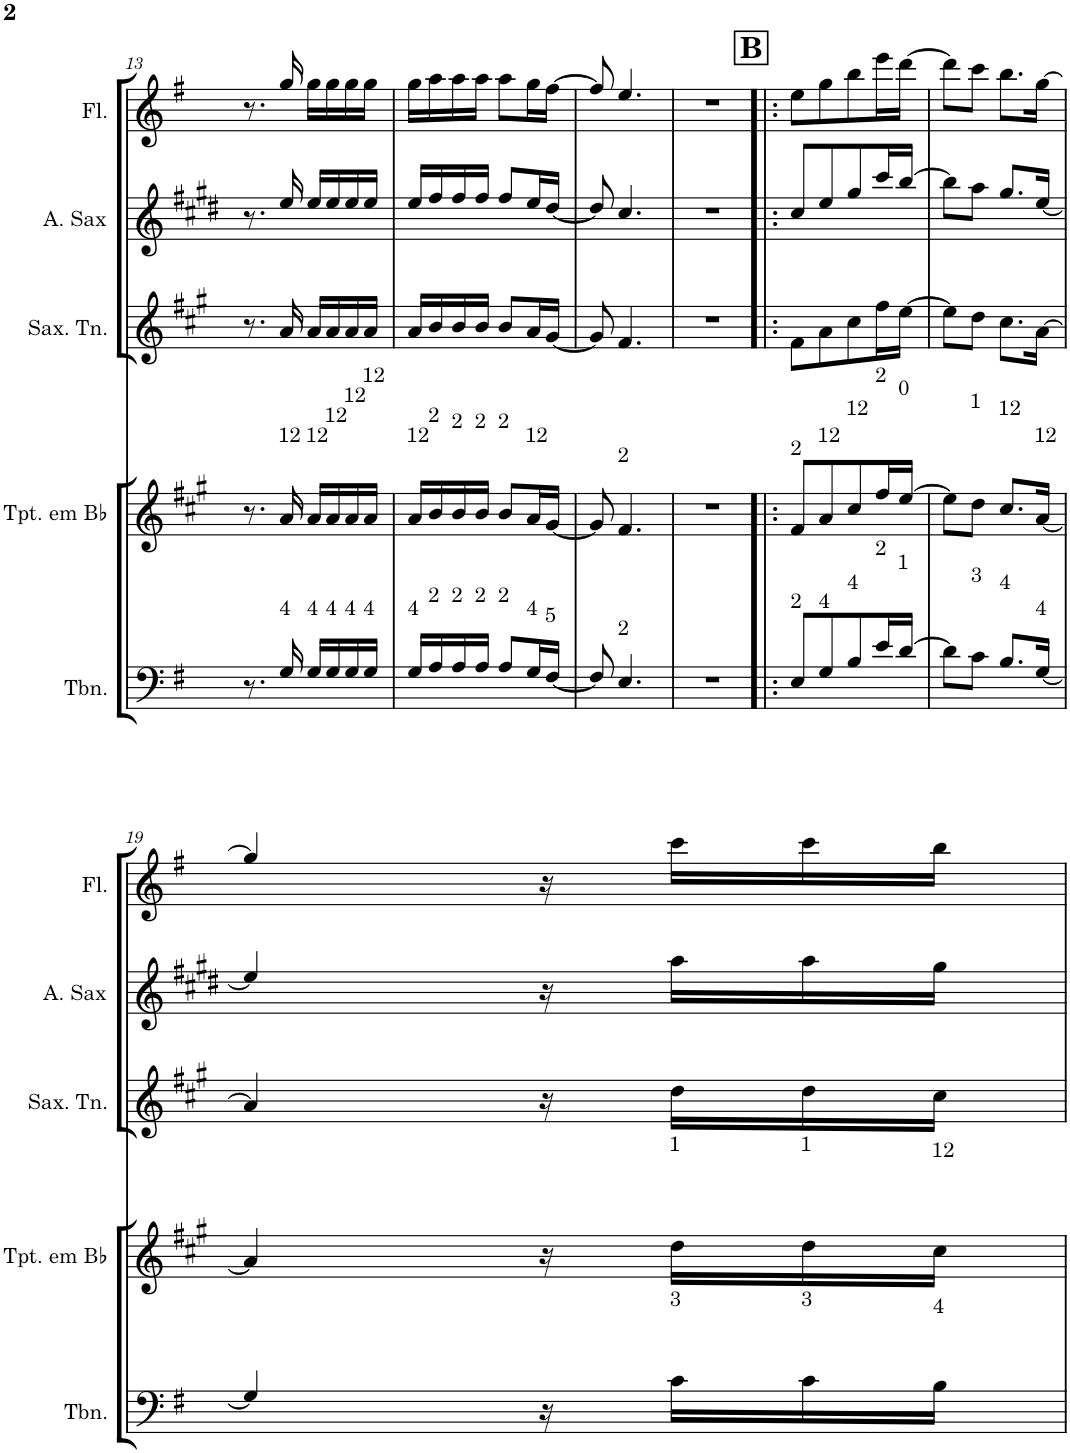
**kern	**kern	**kern	**kern	**kern
*part5	*part4	*part3	*part2	*part1
*staff5	*staff4	*staff3	*staff2	*staff1
*I"Trombone	*I"Trompete em Bb	*I"Saxofone Tenor	*I"Saxofone Alto	*I"Flauta Transversal
*I'Tbn.	*I'Tpt. em Bb	*I'Sax. Tn.	*	*I'Fl.
!!LO:PB:g=z
*clefF4	*clefG2	*clefG2	*clefG2	*clefG2
*	*Trd1c2	*Trd8c14	*Trd5c9	*
*k[f#]	*k[f#c#g#]	*k[f#c#g#]	*k[f#c#g#d#]	*k[f#]
*M2/4	*M2/4	*M2/4	*M2/4	*M2/4
=13	=13	=13	=13	=13
8.r	8.r	8.r	8.r	8.r
!	!LO:TX:a:t=12	!	!	!
!LO:TX:a:t=4	!	!	!	!
16G/	16a/	16a/	16ee/	16gg/
!	!LO:TX:a:t=12	!	!	!
!LO:TX:a:t=4	!	!	!	!
16G/LL	16a/LL	16a/LL	16ee/LL	16gg\LL
!	!LO:TX:a:t=12	!	!	!
!LO:TX:a:t=4	!	!	!	!
16G/	16a/	16a/	16ee/	16gg\
!	!LO:TX:a:t=12	!	!	!
!LO:TX:a:t=4	!	!	!	!
16G/	16a/	16a/	16ee/	16gg\
!	!LO:TX:a:t=12	!	!	!
!LO:TX:a:t=4	!	!	!	!
16G/JJ	16a/JJ	16a/JJ	16ee/JJ	16gg\JJ
=14	=14	=14	=14	=14
!	!LO:TX:a:t=12	!	!	!
!LO:TX:a:t=4	!	!	!	!
16G/LL	16a/LL	16a/LL	16ee/LL	16gg\LL
!	!LO:TX:a:t=2	!	!	!
!LO:TX:a:t=2	!	!	!	!
16A/	16b/	16b/	16ff#/	16aa\
!	!LO:TX:a:t=2	!	!	!
!LO:TX:a:t=2	!	!	!	!
16A/	16b/	16b/	16ff#/	16aa\
!	!LO:TX:a:t=2	!	!	!
!LO:TX:a:t=2	!	!	!	!
16A/JJ	16b/JJ	16b/JJ	16ff#/JJ	16aa\JJ
!	!LO:TX:a:t=2	!	!	!
!LO:TX:a:t=2	!	!	!	!
8A/L	8b/L	8b/L	8ff#/L	8aa\L
!	!LO:TX:a:t=12	!	!	!
!LO:TX:a:t=4	!	!	!	!
16G/L	16a/L	16a/L	16ee/L	16gg\L
!LO:TX:a:t=5	!	!	!	!
[16F#/JJ	[16g#/JJ	[16g#/JJ	[16dd#/JJ	[16ff#\JJ
=15	=15	=15	=15	=15
8F#/]	8g#/]	8g#/]	8dd#/]	8ff#/]
!	!LO:TX:a:t=2	!	!	!
!LO:TX:a:t=2	!	!	!	!
4.E/	4.f#/	4.f#/	4.cc#/	4.ee/
=16	=16	=16	=16	=16
2r	2r	2r	2r	2r
!!LO:REH:place=s1:a:B:cj:fs=14:t=B
=17!|:	=17!|:	=17!|:	=17!|:	=17!|:
!	!LO:TX:a:t=2	!	!	!
!LO:TX:a:t=2	!	!	!	!
8E/L	8f#/L	8f#\L	8cc#/L	8ee\L
!	!LO:TX:a:t=12	!	!	!
!LO:TX:a:t=4	!	!	!	!
8G/	8a/	8a\	8ee/	8gg\
!	!LO:TX:a:t=12	!	!	!
!LO:TX:a:t=4	!	!	!	!
8B/	8cc#/	8cc#\	8gg#/	8bb\
!	!LO:TX:a:t=2	!	!	!
!LO:TX:a:t=2	!	!	!	!
16e/L	16ff#/L	16ff#\L	16ccc#/L	16eee\L
!	!LO:TX:a:t=0	!	!	!
!LO:TX:a:t=1	!	!	!	!
[16d/JJ	[16ee/JJ	[16ee\JJ	[16bb/JJ	[16ddd\JJ
=18	=18	=18	=18	=18
8d\L]	8ee\L]	8ee\L]	8bb\L]	8ddd\L]
!	!LO:TX:a:t=1	!	!	!
!LO:TX:a:t=3	!	!	!	!
8c\J	8dd\J	8dd\J	8aa\J	8ccc\J
!	!LO:TX:a:t=12	!	!	!
!LO:TX:a:t=4	!	!	!	!
8.B/L	8.cc#/L	8.cc#\L	8.gg#/L	8.bb\L
!	!LO:TX:a:t=12	!	!	!
!LO:TX:a:t=4	!	!	!	!
[16G/Jk	[16a/Jk	[16a\Jk	[16ee/Jk	[16gg\Jk
!!LO:LB:g=z
=19	=19	=19	=19	=19
4G/]	4a/]	4a/]	4ee/]	4gg/]
16r	16r	16r	16r	16r
!	!LO:TX:a:t=1	!	!	!
!LO:TX:a:t=3	!	!	!	!
16c\LL	16dd\LL	16dd\LL	16aa\LL	16ccc\LL
!	!LO:TX:a:t=1	!	!	!
!LO:TX:a:t=3	!	!	!	!
16c\	16dd\	16dd\	16aa\	16ccc\
!	!LO:TX:a:t=12	!	!	!
!LO:TX:a:t=4	!	!	!	!
16B\JJ	16cc#\JJ	16cc#\JJ	16gg#\JJ	16bb\JJ
=	=	=	=	=
*-	*-	*-	*-	*-
